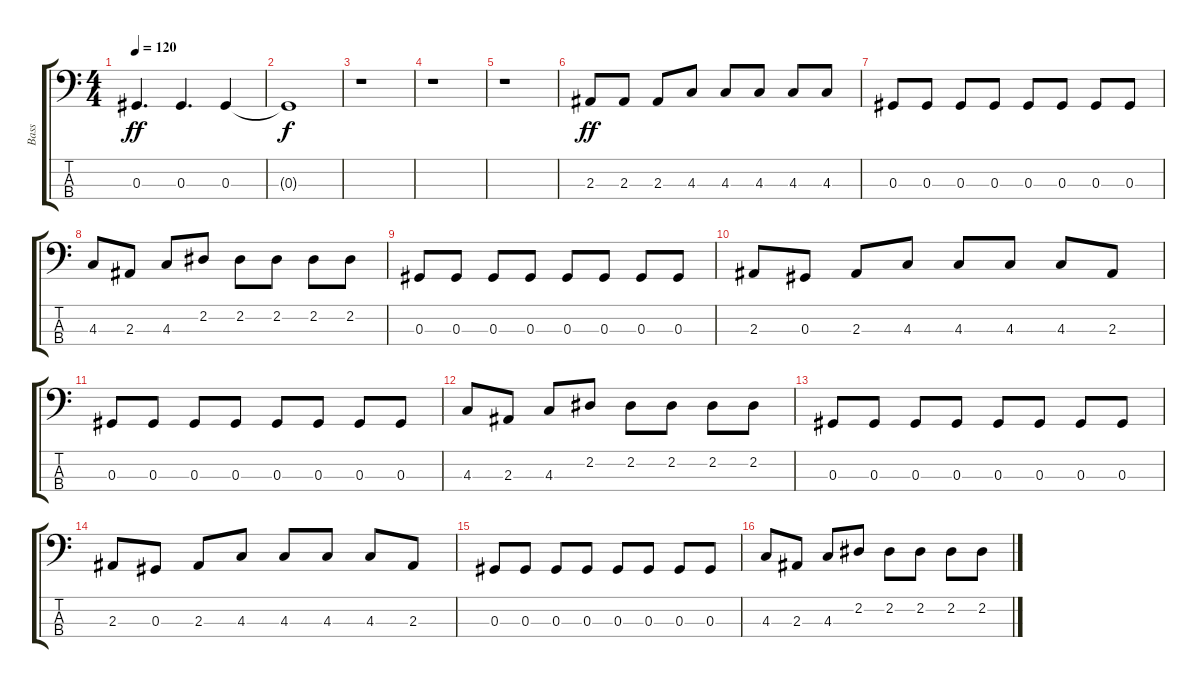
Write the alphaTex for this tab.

\track ("Bass" "Bass") {instrument electricbasspick}
\staff {score tabs}
\tuning (Gb2 Db2 Ab1 Db1) {hide}
\ts (4 4)
\tempo 120
\clef f4
\ks c
0.3.4{d dy ff} 0.3.4{d} 0.3.4 |
0.3{t}.1{dy f} |
r.1 |
r.1 |
r.1 |
2.3.8{dy ff} 2.3.8 2.3.8 4.3.8 4.3.8 4.3.8 4.3.8 4.3.8 |
0.3.8 0.3.8 0.3.8 0.3.8 0.3.8 0.3.8 0.3.8 0.3.8 |
4.3.8 2.3.8 4.3.8 2.2.8 2.2.8 2.2.8 2.2.8 2.2.8 |
0.3.8 0.3.8 0.3.8 0.3.8 0.3.8 0.3.8 0.3.8 0.3.8 |
2.3.8 0.3.8 2.3.8 4.3.8 4.3.8 4.3.8 4.3.8 2.3.8 |
0.3.8 0.3.8 0.3.8 0.3.8 0.3.8 0.3.8 0.3.8 0.3.8 |
4.3.8 2.3.8 4.3.8 2.2.8 2.2.8 2.2.8 2.2.8 2.2.8 |
0.3.8 0.3.8 0.3.8 0.3.8 0.3.8 0.3.8 0.3.8 0.3.8 |
2.3.8 0.3.8 2.3.8 4.3.8 4.3.8 4.3.8 4.3.8 2.3.8 |
0.3.8 0.3.8 0.3.8 0.3.8 0.3.8 0.3.8 0.3.8 0.3.8 |
4.3.8 2.3.8 4.3.8 2.2.8 2.2.8 2.2.8 2.2.8 2.2.8
